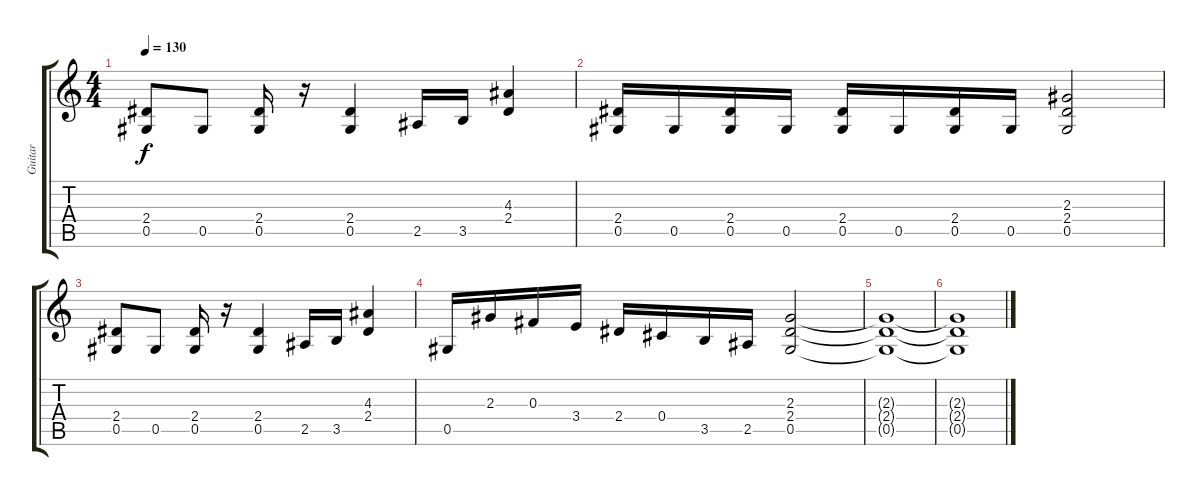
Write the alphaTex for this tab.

\track ("Guitar" "Guitar") {instrument distortionguitar}
\staff {score tabs}
\tuning (Eb4 Bb3 Gb3 Db3 Ab2 Eb2) {hide}
\ts (4 4)
\tempo 130
\clef g2
\ks c
(2.4 0.5).8{dy f} 0.5.8 (2.4 0.5).16 r.16 (2.4 0.5).4 2.5.16 3.5.16 (4.3 2.4).4 |
(2.4 0.5).16 0.5.16 (2.4 0.5).16 0.5.16 (2.4 0.5).16 0.5.16 (2.4 0.5).16 0.5.16 (2.3 2.4 0.5).2 |
(2.4 0.5).8 0.5.8 (2.4 0.5).16 r.16 (2.4 0.5).4 2.5.16 3.5.16 (4.3 2.4).4 |
0.5.16 2.3.16 0.3.16 3.4.16 2.4.16 0.4.16 3.5.16 2.5.16 (2.3 2.4 0.5).2{volume 0} |
(2.3{t} 2.4{t} 0.5{t}).1 |
(2.3{t} 2.4{t} 0.5{t}).1
